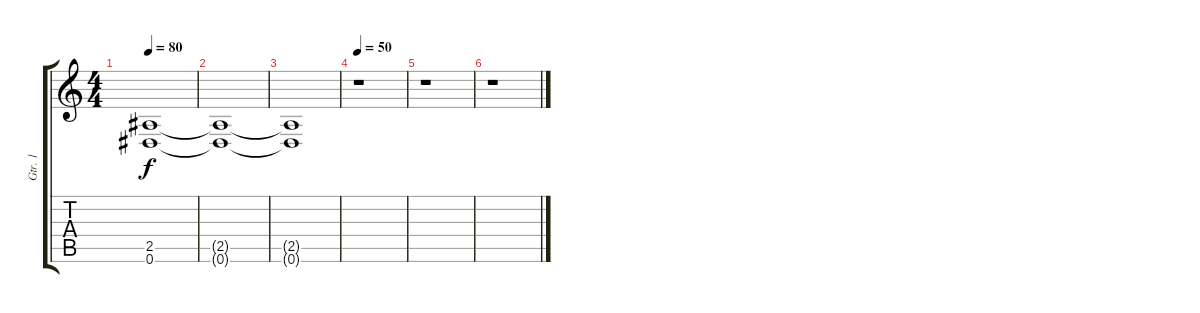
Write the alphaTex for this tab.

\track ("Gtr. 1" "Gtr. 1") {instrument distortionguitar}
\staff {score tabs}
\tuning (Eb4 Bb3 Gb3 Db3 Ab2 Eb2) {hide}
\ts (4 4)
\tempo 80
\clef g2
\ks c
(2.5 0.6).1{dy f} |
(2.5{t} 0.6{t}).1 |
(2.5{t} 0.6{t}).1 |
\tempo 50
r.1 |
r.1 |
r.1
